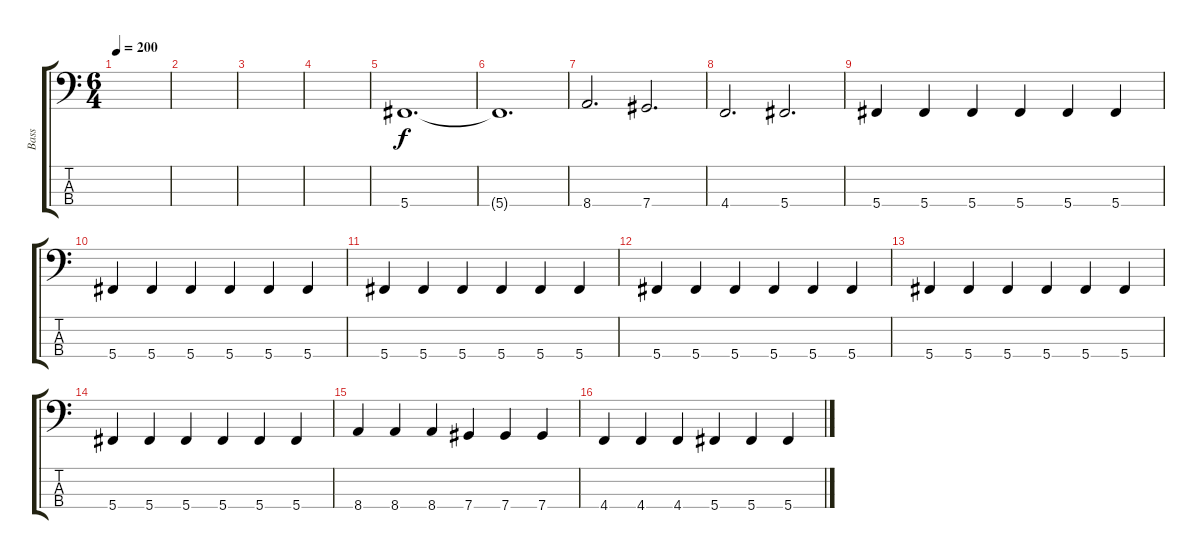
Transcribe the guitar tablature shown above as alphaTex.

\track ("Bass" "Bass") {instrument electricbasspick}
\staff {score tabs}
\tuning (E2 B1 Gb1 Db1) {hide}
\ts (6 4)
\section ("" "")
\tempo 200
\clef f4
\ks c
|
|
|
|
5.4.1{d} |
5.4{t}.1{d} |
8.4.2{d} 7.4.2{d} |
4.4.2{d} 5.4.2{d} |
5.4.4 5.4.4 5.4.4 5.4.4 5.4.4 5.4.4 |
5.4.4 5.4.4 5.4.4 5.4.4 5.4.4 5.4.4 |
5.4.4 5.4.4 5.4.4 5.4.4 5.4.4 5.4.4 |
5.4.4 5.4.4 5.4.4 5.4.4 5.4.4 5.4.4 |
5.4.4 5.4.4 5.4.4 5.4.4 5.4.4 5.4.4 |
5.4.4 5.4.4 5.4.4 5.4.4 5.4.4 5.4.4 |
8.4.4 8.4.4 8.4.4 7.4.4 7.4.4 7.4.4 |
4.4.4 4.4.4 4.4.4 5.4.4 5.4.4 5.4.4
